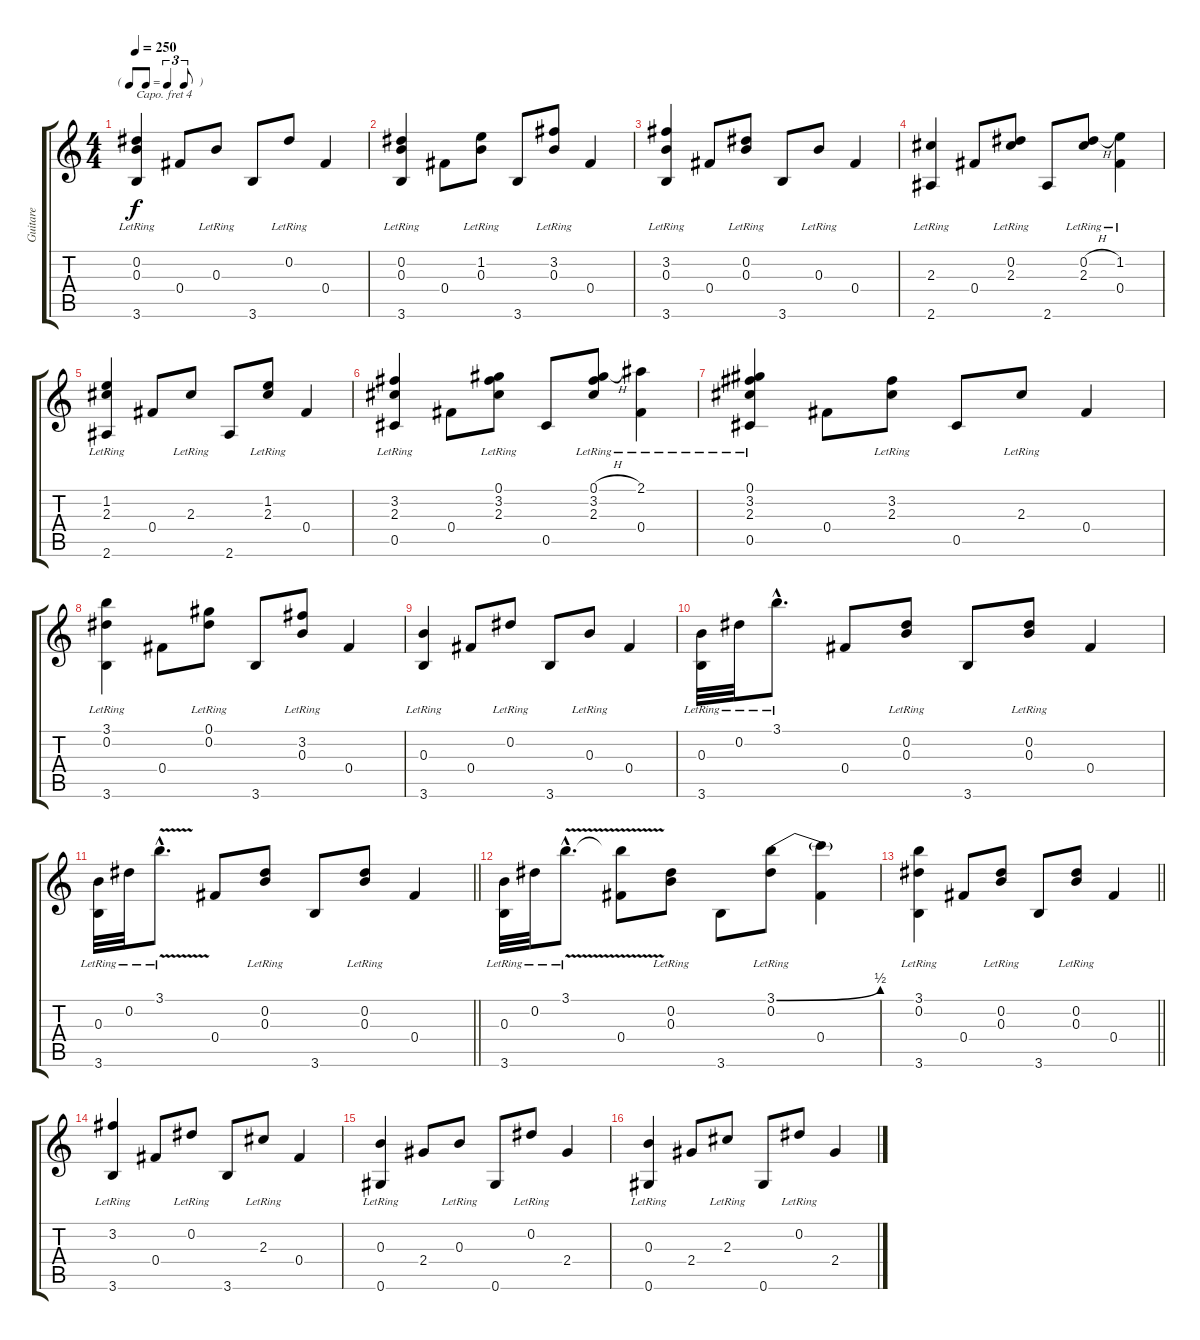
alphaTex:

\track ("Guitare" "Guitare") {instrument acousticguitarnylon}
\staff {score tabs}
\capo 4
\tuning (E4 B3 G3 D3 A2 E2) {hide}
\ts (4 4)
\tf triplet8th
\tempo 250
\clef g2
\ks c
(0.2{lr} 0.3{lr} 3.6).4{dy f} 0.4.8 0.3{lr}.8 3.6.8 0.2{lr}.8 0.4.4 |
(0.2{lr} 0.3{lr} 3.6).4 0.4.8 (1.2{lr} 0.3{lr}).8 3.6.8 (3.2{lr} 0.3{lr}).8 0.4.4 |
(3.2{lr} 0.3{lr} 3.6).4 0.4.8 (0.2{lr} 0.3{lr}).8 3.6.8 0.3{lr}.8 0.4.4 |
(2.3{lr} 2.6).4 0.4.8 (0.2{lr} 2.3{lr}).8 2.6.8 (0.2{h} 2.3{lr}).8 (1.2{lr} 0.4).4 |
(1.2{lr} 2.3{lr} 2.6).4 0.4.8 2.3{lr}.8 2.6.8 (1.2{lr} 2.3{lr}).8 0.4.4 |
(3.2{lr} 2.3{lr} 0.5).4 0.4.8 (0.1{lr} 3.2{lr} 2.3{lr}).8 0.5.8 (0.1{h} 3.2{lr} 2.3{lr}).8 (2.1{lr} 0.4).4 |
(0.1{lr} 3.2{lr} 2.3{lr} 0.5).4 0.4.8 (3.2{lr} 2.3{lr}).8 0.5.8 2.3{lr}.8 0.4.4 |
(3.1{lr} 0.2{lr} 3.6).4 0.4.8 (0.1{lr} 0.2{lr}).8 3.6.8 (3.2{lr} 0.3{lr}).8 0.4.4 |
(0.3{lr} 3.6).4 0.4.8 0.2{lr}.8 3.6.8 0.3{lr}.8 0.4.4 |
(0.3{lr} 3.6).32 0.2{lr}.32 3.1{hac lr}.8{d} 0.4.8 (0.2{lr} 0.3{lr}).8 3.6.8 (0.2{lr} 0.3{lr}).8 0.4.4 |
\barLineRight lightlight
(0.3{lr} 3.6).32 0.2{lr}.32 3.1{v hac lr}.8{d} 0.4.8 (0.2{lr} 0.3{lr}).8 3.6.8 (0.2{lr} 0.3{lr}).8 0.4.4 |
(0.3{lr} 3.6).32 0.2{lr}.32 3.1{v hac lr}.8{d} (3.1{t} 0.4).8 (0.2{lr} 0.3{lr}).8 3.6.8 (3.1{be (bend 0 0 60 2)} 0.2{lr}).8 (3.1{t} 0.4).4 |
\barLineRight lightlight
(3.1{lr} 0.2{lr} 3.6).4 0.4.8 (0.2{lr} 0.3{lr}).8 3.6.8 (0.2{lr} 0.3{lr}).8 0.4.4 |
(3.2{lr} 3.6).4 0.4.8 0.2{lr}.8 3.6.8 2.3{lr}.8 0.4.4 |
(0.3{lr} 0.6).4 2.4.8 0.3{lr}.8 0.6.8 0.2{lr}.8 2.4.4 |
(0.3{lr} 0.6).4 2.4.8 2.3{lr}.8 0.6.8 0.2{lr}.8 2.4.4
